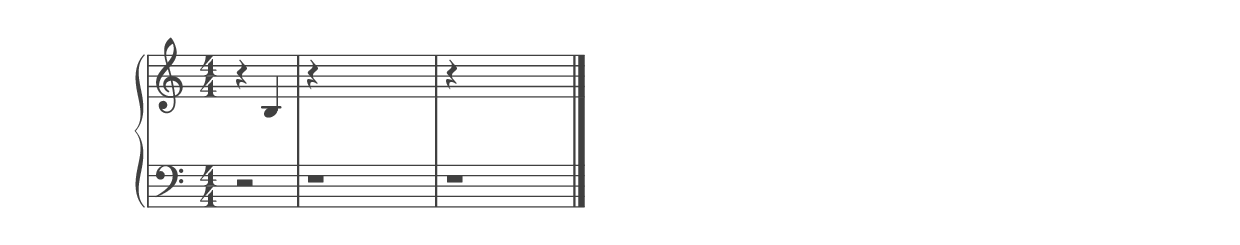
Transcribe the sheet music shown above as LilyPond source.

%% ----------------------------------------------------------------------------
%% Generated on: 2019 January 05
%% Note Name: B3
%% Octave: 3
%% Clef: treble
%% Filename: 054-39-3-treble-B3
%% ----------------------------------------------------------------------------

\version "2.19.82"

\include "../piano_note_colors.ly"

\header {
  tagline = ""
}

upper = {
  \clef treble
  \numericTimeSignature
  % treble note
  r4 b4
  % treble octave (hidden)
  r4 \hideNotes b,4 b4 b'4
  % treble octave (hidden) repeat
  \unHideNotes
  r4 \hideNotes b,4 b4 b'4
  \bar "|."
}

lower = {
  \clef bass
  \numericTimeSignature
  % bass note in color
  r2
  % bass octave (hidden)
  r1
  % bass octave (hidden) repeat
  \unHideNotes
  r1
}

\score {
  \new PianoStaff <<
    \context Score
    \applyContext #(override-color-for-all-grobs default-black)
    \time 4/4
    \partial 2
    \new Staff = upper { \upper }
    \new Staff = lower { \lower }
  >>
  \layout { }
  \midi { }
}